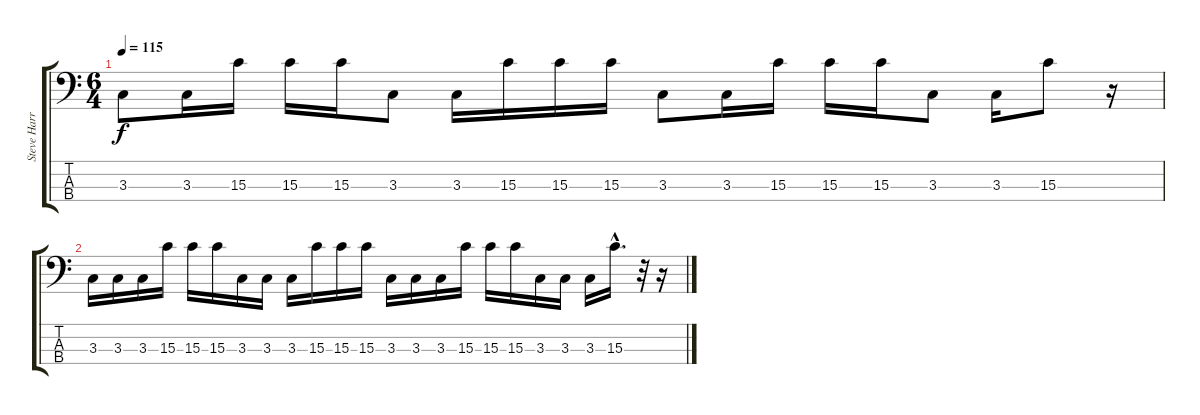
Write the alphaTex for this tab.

\track ("Steve Harris" "Steve Harr") {instrument electricbassfinger}
\staff {score tabs}
\tuning (G2 D2 A1 E1) {hide}
\ts (6 4)
\tempo 115
\clef f4
\ks c
3.3.8{dy f} 3.3.16 15.3.16 15.3.16 15.3.16 3.3.8 3.3.16 15.3.16 15.3.16 15.3.16 3.3.8 3.3.16 15.3.16 15.3.16 15.3.16 3.3.8 3.3.16 15.3.8 r.16 |
3.3.16 3.3.16 3.3.16 15.3.16 15.3.16 15.3.16 3.3.16 3.3.16 3.3.16 15.3.16 15.3.16 15.3.16 3.3.16 3.3.16 3.3.16 15.3.16 15.3.16 15.3.16 3.3.16 3.3.16 3.3.16 15.3{hac}.16{d} r.32 r.16
